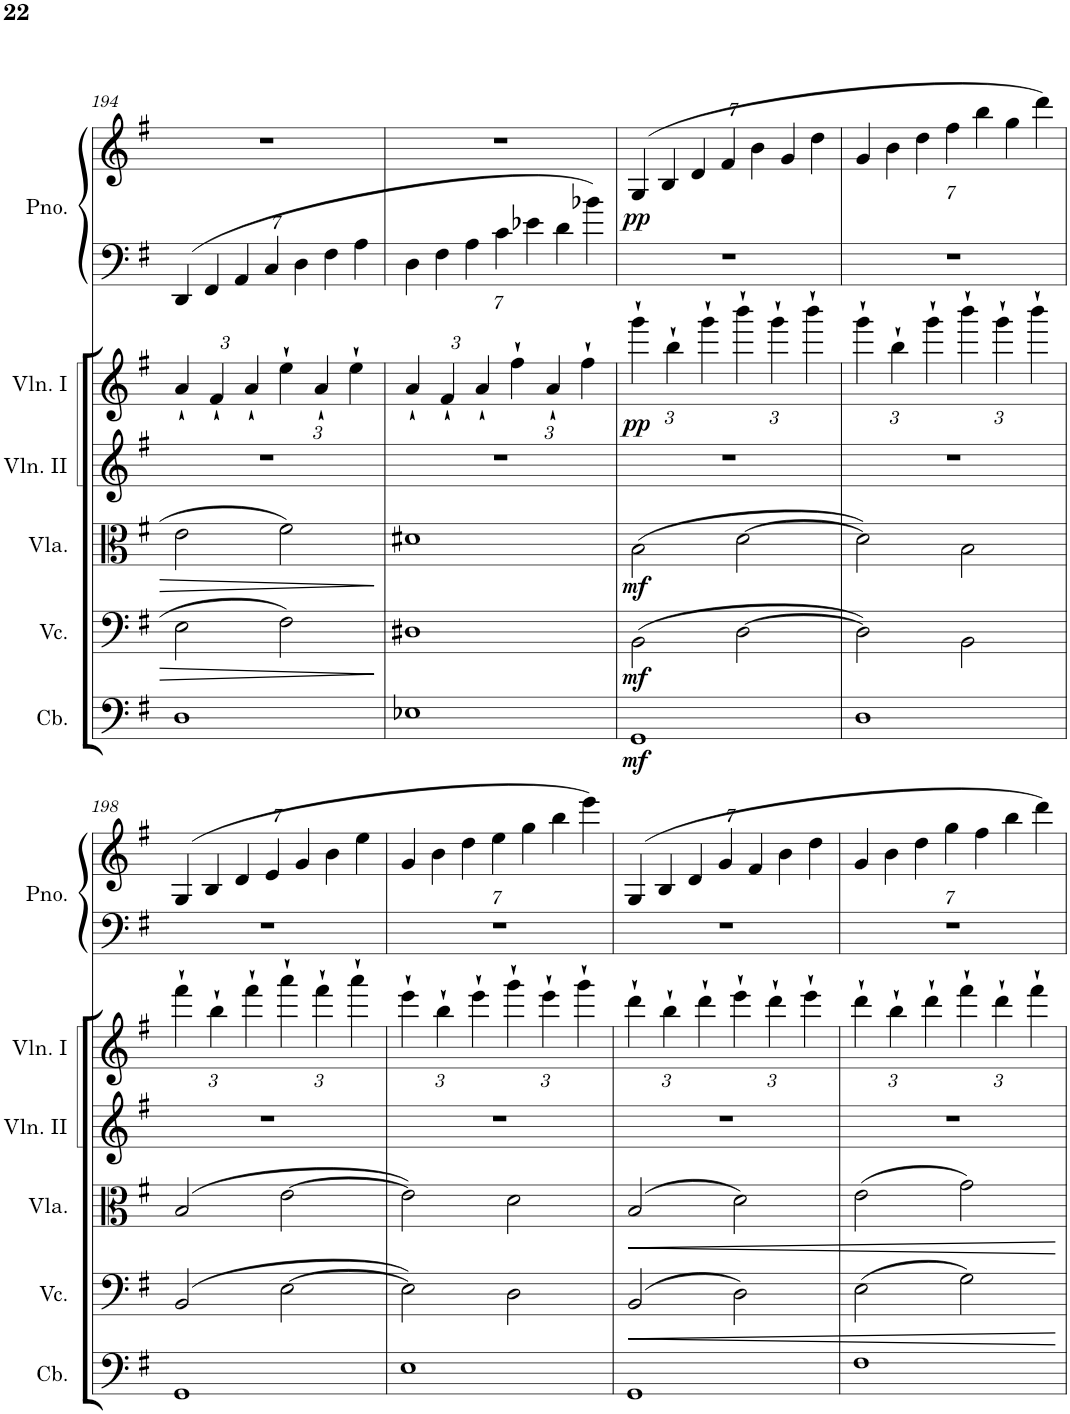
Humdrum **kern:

**kern	**dynam	**kern	**dynam	**kern	**dynam	**kern	**kern	**dynam	**kern	**kern	**dynam
*part6	*part6	*part5	*part5	*part4	*part4	*part3	*part2	*part2	*part1	*part1	*part1
*staff7	*staff7	*staff6	*staff6	*staff5	*staff5	*staff4	*staff3	*staff3	*staff2	*staff1	*staff1/2
*I"Contrabass	*	*I"Violoncello	*	*I"Viola	*	*I"Violin II	*I"Violin I	*	*I"Piano	*	*
*I'Cb.	*	*I'Vc.	*	*I'Vla.	*	*I'Vln. II	*I'Vln. I	*	*I'Pno.	*	*
!!LO:PB:g=z
*clefF4	*	*clefF4	*	*clefC3	*	*clefG2	*clefG2	*	*clefF4	*clefG2	*
*Trd7c12	*	*	*	*	*	*	*	*	*	*	*
*k[f#]	*	*k[f#]	*	*k[f#]	*	*k[f#]	*k[f#]	*	*k[f#]	*k[f#]	*
*M2/2	*	*M2/2	*	*M2/2	*	*M2/2	*M2/2	*	*M2/2	*M2/2	*
*met(c|)	*	*met(c|)	*	*met(c|)	*	*met(c|)	*met(c|)	*	*met(c|)	*met(c|)	*
*	*	*	*	*	*	*	*Xbrackettup	*	*Xbrackettup	*	*
=194	=194	=194	=194	=194	=194	=194	=194	=194	=194	=194	=194
1D	.	2E\	.	2e\	.	1r	6a`/	.	7DD/	1r	.
.	.	.	.	.	.	.	.	.	7FF#/	.	.
.	.	.	.	.	.	.	6f#`/	.	.	.	.
.	.	.	.	.	.	.	.	.	7AA/	.	.
.	.	.	.	.	.	.	6a`/	.	.	.	.
.	.	.	.	.	.	.	.	.	7C/	.	.
.	.	2F#\	.	2f#\	.	.	6ee`\	.	.	.	.
.	.	.	.	.	.	.	.	.	7D\	.	.
.	.	.	.	.	.	.	6a`/	.	.	.	.
.	.	.	.	.	.	.	.	.	7F#\	.	.
.	.	.	.	.	.	.	6ee`\	.	.	.	.
.	.	.	.	.	.	.	.	.	7A\	.	.
=195	=195	=195	=195	=195	=195	=195	=195	=195	=195	=195	=195
1E-X	.	1D#X	.	1d#X	.	1r	6a`/	.	7D\	1r	.
.	.	.	.	.	.	.	.	.	7F#\	.	.
.	.	.	.	.	.	.	6f#`/	.	.	.	.
.	.	.	.	.	.	.	.	.	7A\	.	.
.	.	.	.	.	.	.	6a`/	.	.	.	.
.	.	.	.	.	.	.	.	.	7c\	.	.
.	.	.	.	.	.	.	6ff#`\	.	.	.	.
.	.	.	.	.	.	.	.	.	7e-X\	.	.
.	.	.	.	.	.	.	6a`/	.	.	.	.
.	.	.	.	.	.	.	.	.	7d\	.	.
.	.	.	.	.	.	.	6ff#`\	.	.	.	.
.	.	.	.	.	.	.	.	.	7b-X\	.	.
=196	=196	=196	=196	=196	=196	=196	=196	=196	=196	=196	=196
*	*	*	*	*	*	*	*	*	*	*Xbrackettup	*
!	!LO:DY:b	!	!LO:DY:b	!	!LO:DY:b	!	!	!LO:DY:b	!	!	!LO:DY:b
1GG	mf	(2BB\	mf	(2B\	mf	1r	6ggg`\	pp	1r	(7G/	pp
.	.	.	.	.	.	.	.	.	.	7B/	.
.	.	.	.	.	.	.	6bb`\	.	.	.	.
.	.	.	.	.	.	.	.	.	.	7d/	.
.	.	.	.	.	.	.	6ggg`\	.	.	.	.
.	.	.	.	.	.	.	.	.	.	7f#/	.
.	.	[2D\	.	[2d\	.	.	6bbb`\	.	.	.	.
.	.	.	.	.	.	.	.	.	.	7b\	.
.	.	.	.	.	.	.	6ggg`\	.	.	.	.
.	.	.	.	.	.	.	.	.	.	7g/	.
.	.	.	.	.	.	.	6bbb`\	.	.	.	.
.	.	.	.	.	.	.	.	.	.	7dd\	.
=197	=197	=197	=197	=197	=197	=197	=197	=197	=197	=197	=197
1D	.	2D\])	.	2d\])	.	1r	6ggg`\	.	1r	7g/	.
.	.	.	.	.	.	.	.	.	.	7b\	.
.	.	.	.	.	.	.	6bb`\	.	.	.	.
.	.	.	.	.	.	.	.	.	.	7dd\	.
.	.	.	.	.	.	.	6ggg`\	.	.	.	.
.	.	.	.	.	.	.	.	.	.	7ff#\	.
.	.	2BB\	.	2B\	.	.	6bbb`\	.	.	.	.
.	.	.	.	.	.	.	.	.	.	7bb\	.
.	.	.	.	.	.	.	6ggg`\	.	.	.	.
.	.	.	.	.	.	.	.	.	.	7gg\	.
.	.	.	.	.	.	.	6bbb`\	.	.	.	.
.	.	.	.	.	.	.	.	.	.	7ddd\)	.
!!LO:LB:g=z
=198	=198	=198	=198	=198	=198	=198	=198	=198	=198	=198	=198
1GG	.	(2BB/	.	(2B/	.	1r	6fff#`\	.	1r	(7G/	.
.	.	.	.	.	.	.	.	.	.	7B/	.
.	.	.	.	.	.	.	6bb`\	.	.	.	.
.	.	.	.	.	.	.	.	.	.	7d/	.
.	.	.	.	.	.	.	6fff#`\	.	.	.	.
.	.	.	.	.	.	.	.	.	.	7e/	.
.	.	[2E\	.	[2e\	.	.	6aaa`\	.	.	.	.
.	.	.	.	.	.	.	.	.	.	7g/	.
.	.	.	.	.	.	.	6fff#`\	.	.	.	.
.	.	.	.	.	.	.	.	.	.	7b\	.
.	.	.	.	.	.	.	6aaa`\	.	.	.	.
.	.	.	.	.	.	.	.	.	.	7ee\	.
=199	=199	=199	=199	=199	=199	=199	=199	=199	=199	=199	=199
1E	.	2E\])	.	2e\])	.	1r	6eee`\	.	1r	7g/	.
.	.	.	.	.	.	.	.	.	.	7b\	.
.	.	.	.	.	.	.	6bb`\	.	.	.	.
.	.	.	.	.	.	.	.	.	.	7dd\	.
.	.	.	.	.	.	.	6eee`\	.	.	.	.
.	.	.	.	.	.	.	.	.	.	7ee\	.
.	.	2D\	.	2d\	.	.	6ggg`\	.	.	.	.
.	.	.	.	.	.	.	.	.	.	7gg\	.
.	.	.	.	.	.	.	6eee`\	.	.	.	.
.	.	.	.	.	.	.	.	.	.	7bb\	.
.	.	.	.	.	.	.	6ggg`\	.	.	.	.
.	.	.	.	.	.	.	.	.	.	7eee\)	.
=200	=200	=200	=200	=200	=200	=200	=200	=200	=200	=200	=200
!	!	!	!LO:HP:b	!	!LO:HP:b	!	!	!	!	!	!
1GG	.	(2BB/	<	(2B/	<	1r	6ddd`\	.	1r	(7G/	.
.	.	.	.	.	.	.	.	.	.	7B/	.
.	.	.	.	.	.	.	6bb`\	.	.	.	.
.	.	.	.	.	.	.	.	.	.	7d/	.
.	.	.	.	.	.	.	6ddd`\	.	.	.	.
.	.	.	.	.	.	.	.	.	.	7g/	.
.	.	2D\)	.	2d\)	.	.	6eee`\	.	.	.	.
.	.	.	.	.	.	.	.	.	.	7f#/	.
.	.	.	.	.	.	.	6ddd`\	.	.	.	.
.	.	.	.	.	.	.	.	.	.	7b\	.
.	.	.	.	.	.	.	6eee`\	.	.	.	.
.	.	.	.	.	.	.	.	.	.	7dd\	.
=201	=201	=201	=201	=201	=201	=201	=201	=201	=201	=201	=201
1F#	.	(2E\	.	(2e\	.	1r	6ddd`\	.	1r	7g/	.
.	.	.	.	.	.	.	.	.	.	7b\	.
.	.	.	.	.	.	.	6bb`\	.	.	.	.
.	.	.	.	.	.	.	.	.	.	7dd\	.
.	.	.	.	.	.	.	6ddd`\	.	.	.	.
.	.	.	.	.	.	.	.	.	.	7gg\	.
.	.	2G\)	.	2g\)	.	.	6fff#`\	.	.	.	.
.	.	.	.	.	.	.	.	.	.	7ff#\	.
.	.	.	.	.	.	.	6ddd`\	.	.	.	.
.	.	.	.	.	.	.	.	.	.	7bb\	.
.	.	.	.	.	.	.	6fff#`\	.	.	.	.
.	.	.	.	.	.	.	.	.	.	7ddd\)	.
.	.	.	[	.	[	.	.	.	.	.	.
=	=	=	=	=	=	=	=	=	=	=	=
*-	*-	*-	*-	*-	*-	*-	*-	*-	*-	*-	*-
